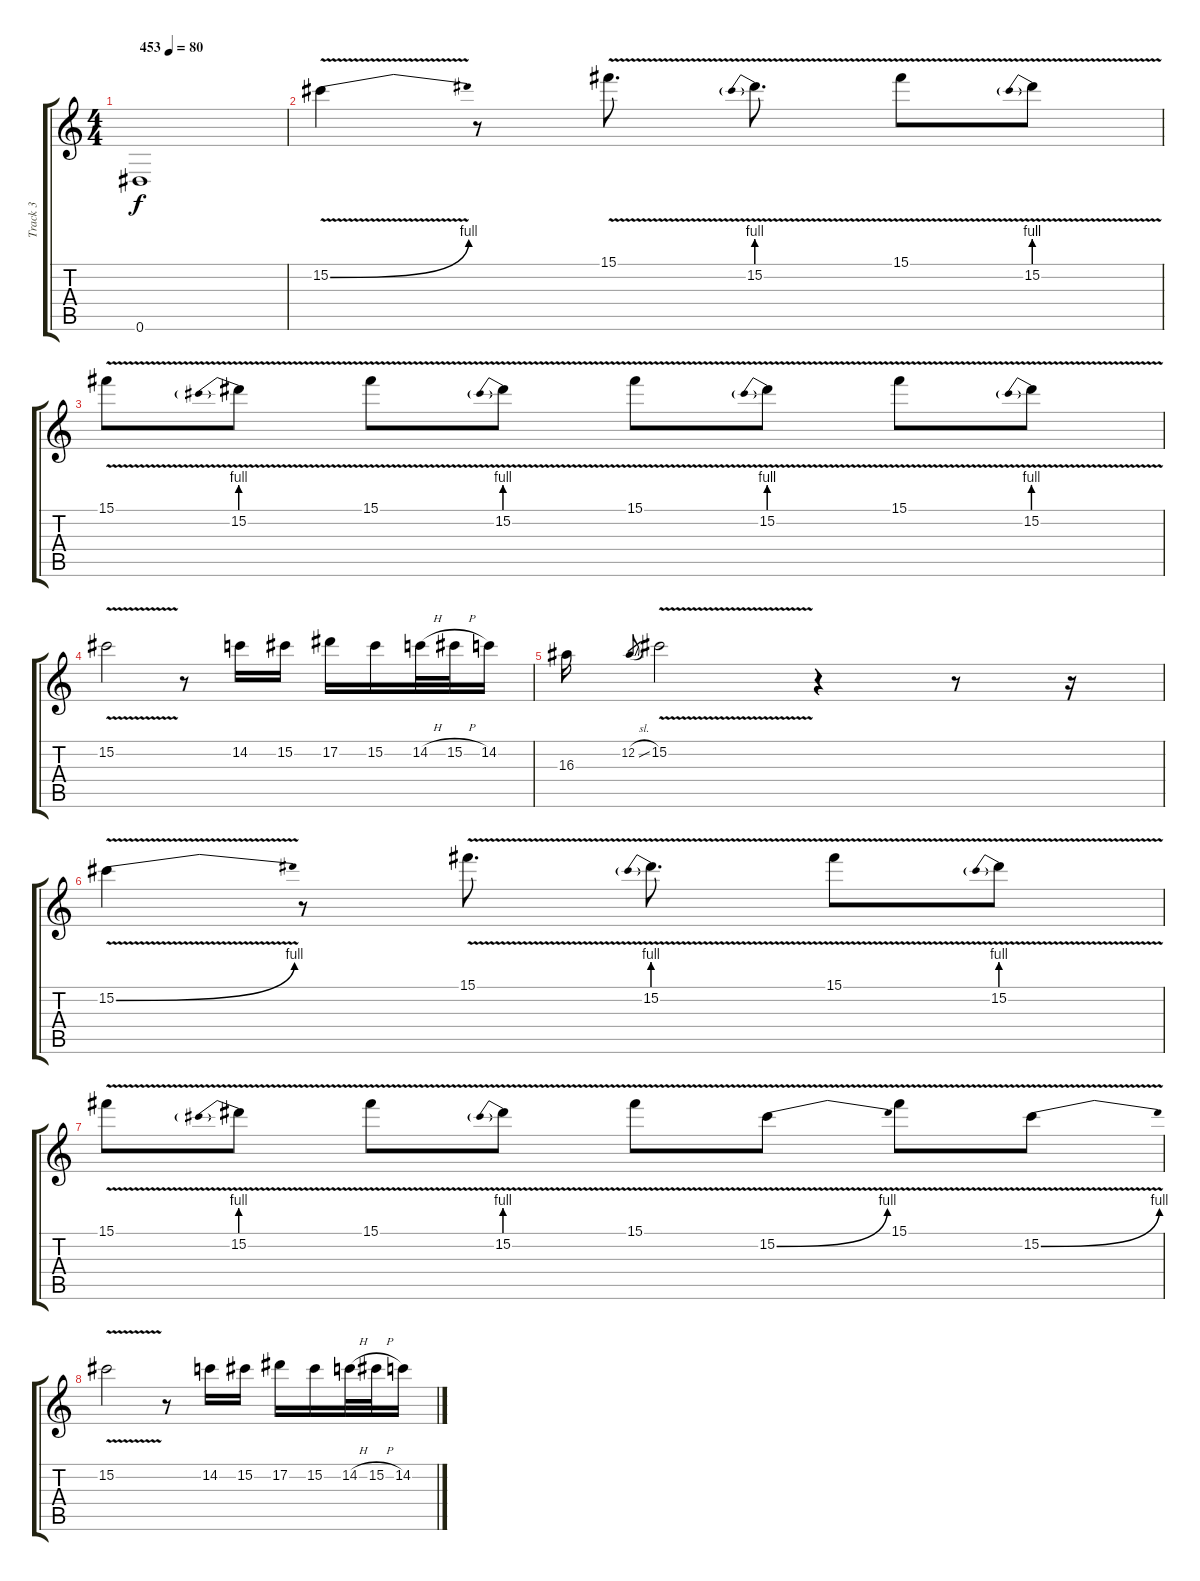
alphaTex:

\track ("Track 3" "Track 3") {instrument distortionguitar}
\staff {score tabs}
\tuning (Eb4 Bb3 Gb3 Db3 Ab2 Eb2) {hide}
\ts (4 4)
\tempo (80 "453")
\clef g2
\ks c
0.6.1{dy f instrument distortionguitar} |
15.2{be (bend 0 0 60 4) v}.4 r.8 15.1{v}.8{d} 15.2{be (prebend 0 4 60 4) v}.8{d} 15.1{v}.8 15.2{be (prebend 0 4 60 4) v}.8 |
15.1{v}.8 15.2{be (prebend 0 4 60 4) v}.8 15.1{v}.8 15.2{be (prebend 0 4 60 4) v}.8 15.1{v}.8 15.2{be (prebend 0 4 60 4) v}.8 15.1{v}.8 15.2{be (prebend 0 4 60 4) v}.8 |
15.2{v}.2 r.8 14.2.16 15.2.16 17.2.16 15.2.16 14.2{h}.32 15.2{h}.32 14.2.16 |
16.3.16 12.2{sl}.8{gr} 15.2{v}.2 r.4 r.8 r.16 |
15.2{be (bend 0 0 60 4) v}.4 r.8 15.1{v}.8{d} 15.2{be (prebend 0 4 60 4) v}.8{d} 15.1{v}.8 15.2{be (prebend 0 4 60 4) v}.8 |
15.1{v}.8 15.2{be (prebend 0 4 60 4) v}.8 15.1{v}.8 15.2{be (prebend 0 4 60 4) v}.8 15.1{v}.8 15.2{be (bend 0 0 60 4) v}.8 15.1{v}.8 15.2{be (bend 0 0 60 4) v}.8 |
15.2{v}.2 r.8 14.2.16 15.2.16 17.2.16 15.2.16 14.2{h}.32 15.2{h}.32 14.2.16
